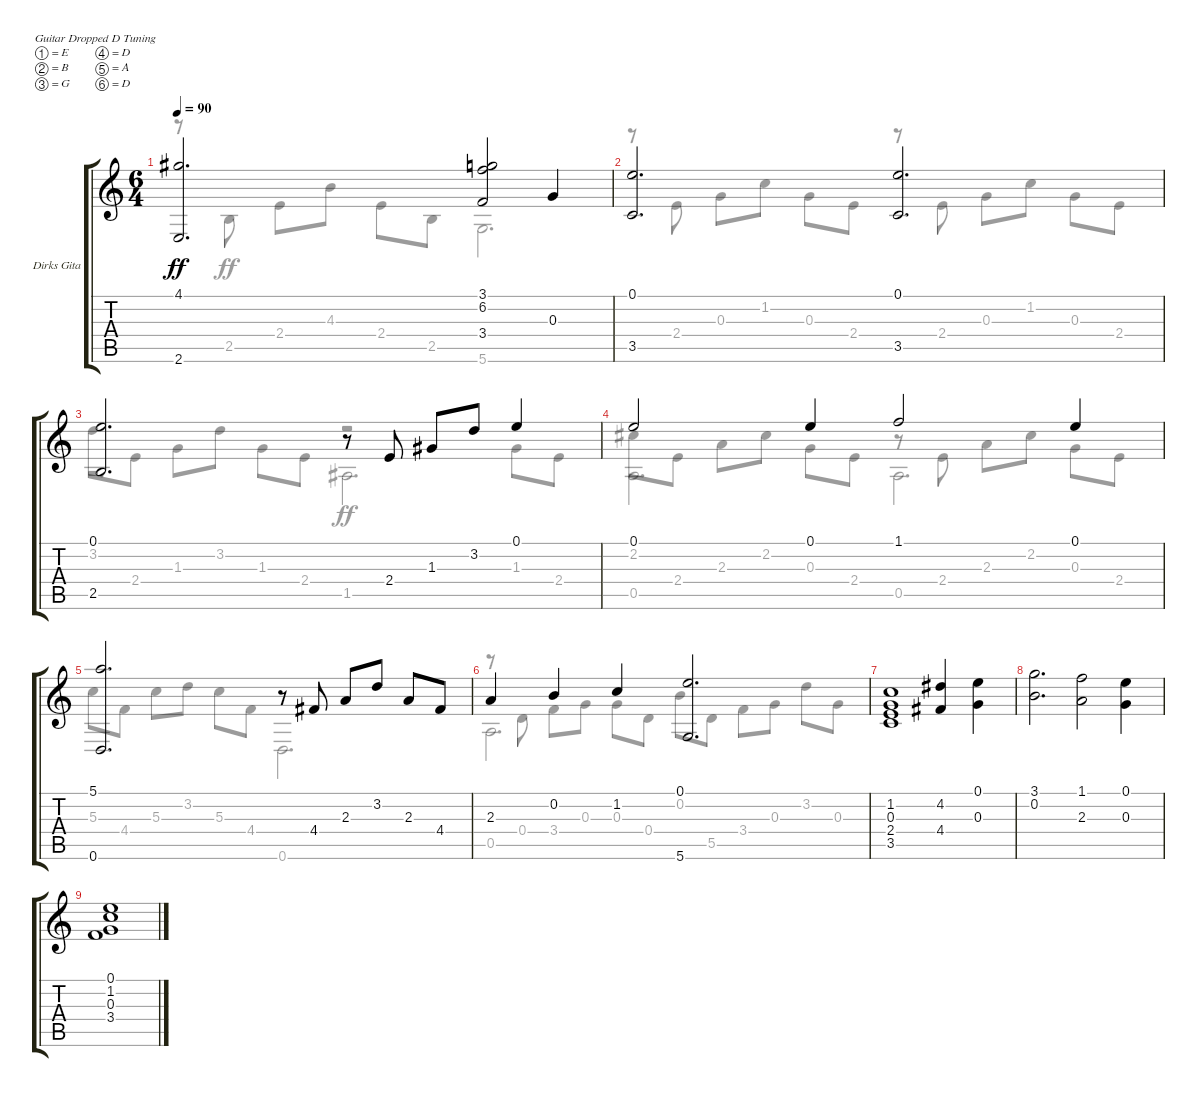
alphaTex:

\bracketExtendMode groupsimilarinstruments
\firstSystemTrackNameOrientation horizontal
\otherSystemsTrackNameOrientation horizontal
\track ("Dirks Gitarre" "Dirks Gita") {instrument acousticguitarnylon}
\staff {score tabs}
\tuning (E4 B3 G3 D3 A2 D2)
\voice
\ts (6 4)
\tempo 90
\clef g2
\ks c
(4.1 2.6).2{d dy ff} (3.1 6.2 3.4).2 0.3.4 |
(0.1 3.5).2{d} (0.1 3.5).2{d} |
(0.1 2.5).2{d} r.8 2.4.8 1.3.8 3.2.8 0.1.4 |
0.1.2 0.1.4 1.1.2 0.1.4 |
(5.1 0.6).2{d} r.8 4.4.8 2.3.8 3.2.8 2.3.8 4.4.8 |
2.3.4 0.2.4 1.2.4 (0.1 5.6).2{d} |
(1.2 0.3 2.4 3.5).1 (4.2 4.4).4 (0.1 0.3).4 |
(3.1 0.2).2{d} (1.1 2.3).2 (0.1 0.3).4 |
(0.1 1.2 0.3 3.4).1
\voice
\clef g2
\ottava regular
\simile none
\ks c
r.8{dy ff} 2.5.8 2.4.8 4.3.8 2.4.8 2.5.8 5.6.2{d} |
r.8 2.4.8 0.3.8 1.2.8 0.3.8 2.4.8 r.8 2.4.8 0.3.8 1.2.8 0.3.8 2.4.8 |
3.2.8 2.4.8 1.3.8 3.2.8 1.3.8 2.4.8 r.2 1.3.8 2.4.8 |
2.2.8 2.4.8 2.3.8 2.2.8 0.3.8 2.4.8 r.8 2.4.8 2.3.8 2.2.8 0.3.8 2.4.8 |
5.3.8 4.4.8 5.3.8 3.2.8 5.3.8 4.4.8 0.6.2{d} |
r.8 0.4.8 3.4.8 0.3.8 0.3.8 0.4.8 0.2.8 5.5.8 3.4.8 0.3.8 3.2.8 0.3.8 |
|
|
\voice
\clef g2
\ottava regular
\simile none
\ks c
|
|
r.2{d} 1.5.2{d} |
0.5.2{d} 0.5.2{d} |
|
0.5.2{d} |
|
|
